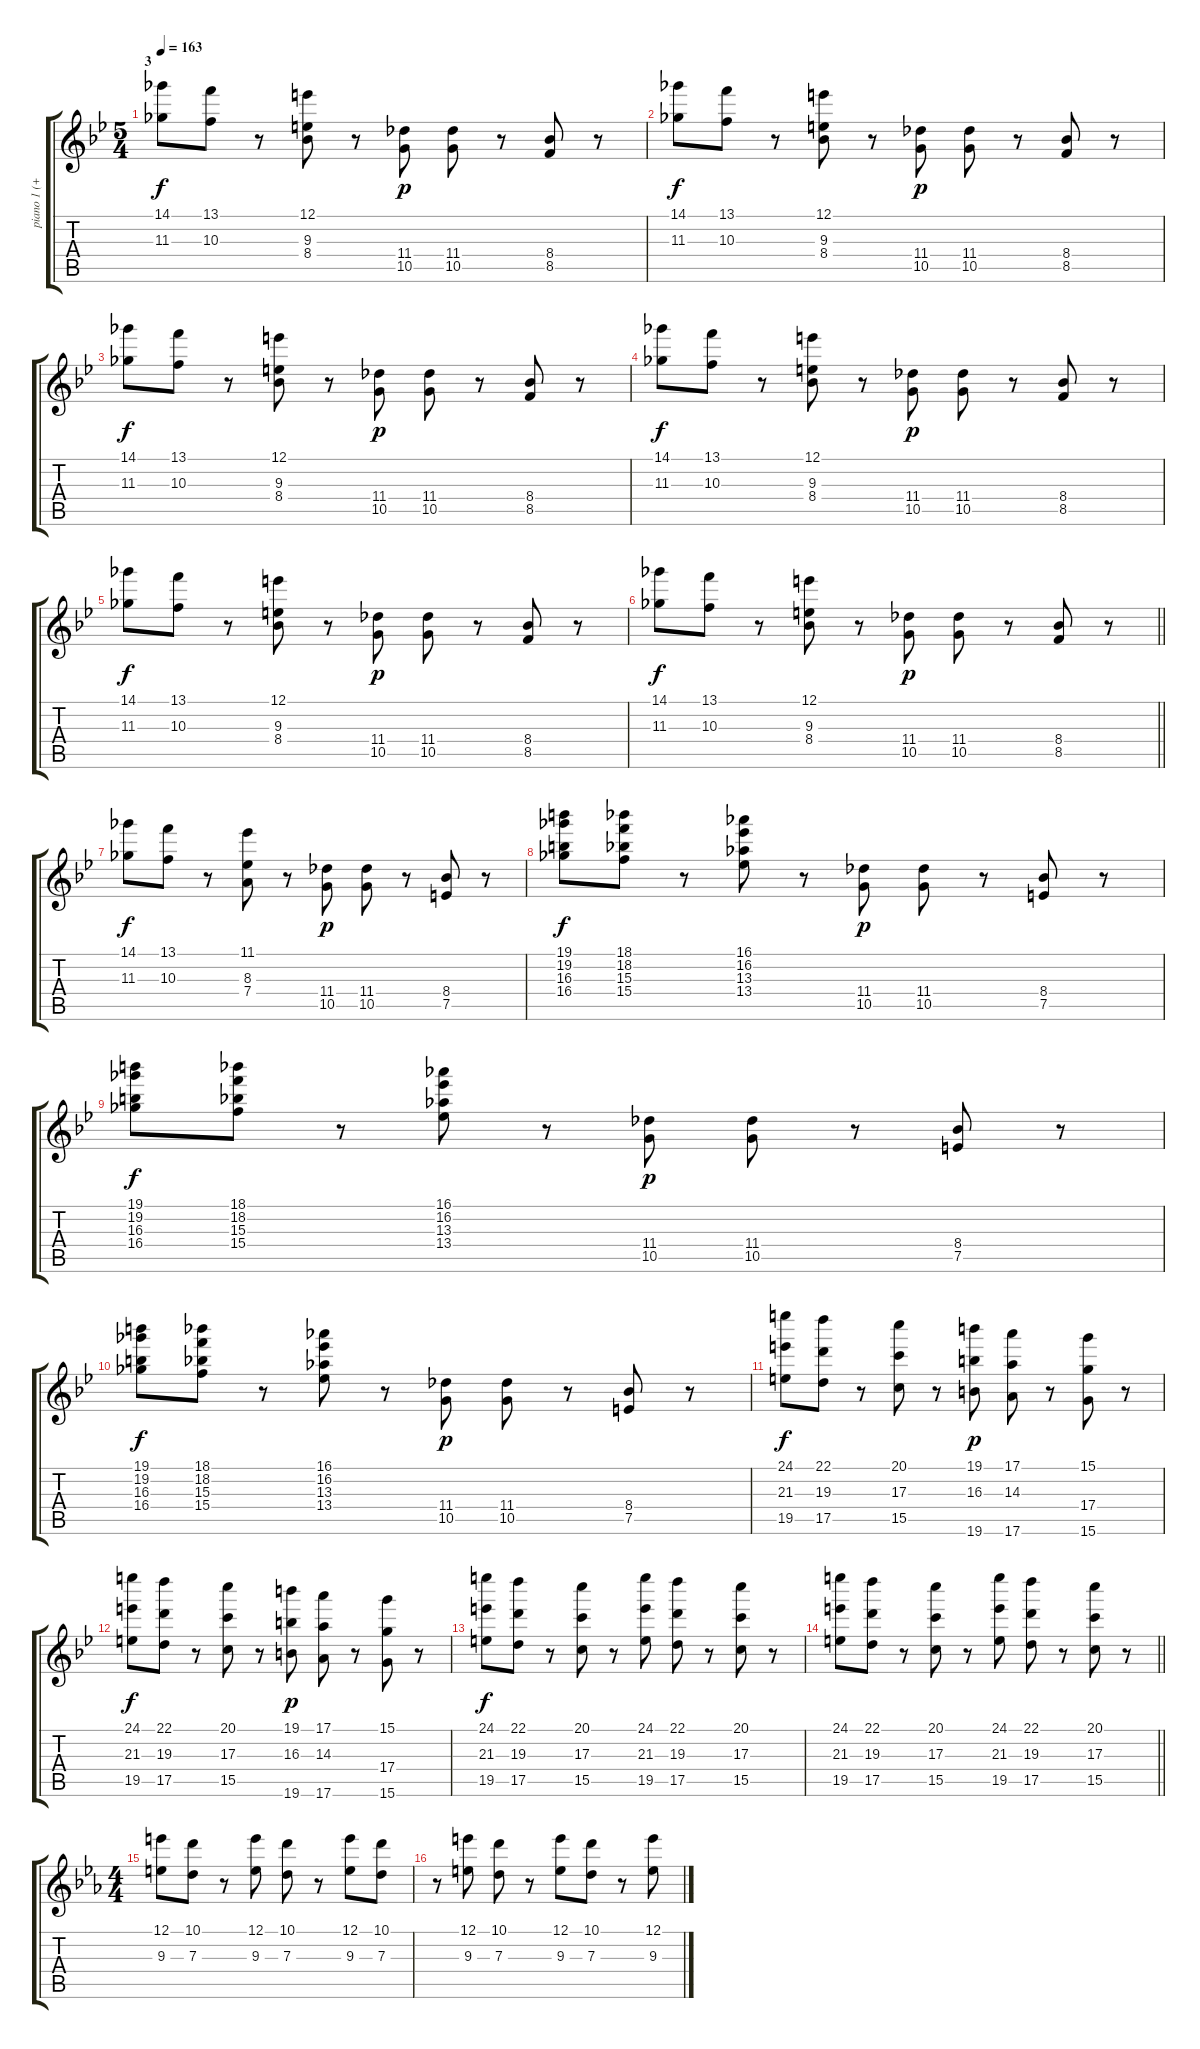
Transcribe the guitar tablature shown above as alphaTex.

\track ("piano 1 (+12)" "piano 1 (+") {instrument acousticgrandpiano}
\staff {score tabs}
\tuning (E5 B4 G4 D4 A3 E3) {hide}
\ts (5 4)
\section ("" "3")
\tempo 163
\clef g2
\ks gminor
(14.1 11.3).8{dy f} (13.1 10.3).8 r.8 (12.1 9.3 8.4).8 r.8 (11.4 10.5).8{dy p} (11.4 10.5).8 r.8 (8.4 8.5).8 r.8 |
(14.1 11.3).8{dy f} (13.1 10.3).8 r.8 (12.1 9.3 8.4).8 r.8 (11.4 10.5).8{dy p} (11.4 10.5).8 r.8 (8.4 8.5).8 r.8 |
(14.1 11.3).8{dy f} (13.1 10.3).8 r.8 (12.1 9.3 8.4).8 r.8 (11.4 10.5).8{dy p} (11.4 10.5).8 r.8 (8.4 8.5).8 r.8 |
(14.1 11.3).8{dy f} (13.1 10.3).8 r.8 (12.1 9.3 8.4).8 r.8 (11.4 10.5).8{dy p} (11.4 10.5).8 r.8 (8.4 8.5).8 r.8 |
(14.1 11.3).8{dy f} (13.1 10.3).8 r.8 (12.1 9.3 8.4).8 r.8 (11.4 10.5).8{dy p} (11.4 10.5).8 r.8 (8.4 8.5).8 r.8 |
\barLineRight lightlight
(14.1 11.3).8{dy f} (13.1 10.3).8 r.8 (12.1 9.3 8.4).8 r.8 (11.4 10.5).8{dy p} (11.4 10.5).8 r.8 (8.4 8.5).8 r.8 |
(14.1 11.3).8{dy f} (13.1 10.3).8 r.8 (11.1 8.3 7.4).8 r.8 (11.4 10.5).8{dy p} (11.4 10.5).8 r.8 (8.4 7.5).8 r.8 |
(19.1 19.2 16.3 16.4).8{dy f} (18.1 18.2 15.3 15.4).8 r.8 (16.1 16.2 13.3 13.4).8 r.8 (11.4 10.5).8{dy p} (11.4 10.5).8 r.8 (8.4 7.5).8 r.8 |
(19.1 19.2 16.3 16.4).8{dy f} (18.1 18.2 15.3 15.4).8 r.8 (16.1 16.2 13.3 13.4).8 r.8 (11.4 10.5).8{dy p} (11.4 10.5).8 r.8 (8.4 7.5).8 r.8 |
(19.1 19.2 16.3 16.4).8{dy f} (18.1 18.2 15.3 15.4).8 r.8 (16.1 16.2 13.3 13.4).8 r.8 (11.4 10.5).8{dy p} (11.4 10.5).8 r.8 (8.4 7.5).8 r.8 |
(24.1 21.3 19.5).8{dy f} (22.1 19.3 17.5).8 r.8 (20.1 17.3 15.5).8 r.8 (19.1 16.3 19.6).8{dy p} (17.1 14.3 17.6).8 r.8 (15.1 17.4 15.6).8 r.8 |
(24.1 21.3 19.5).8{dy f} (22.1 19.3 17.5).8 r.8 (20.1 17.3 15.5).8 r.8 (19.1 16.3 19.6).8{dy p} (17.1 14.3 17.6).8 r.8 (15.1 17.4 15.6).8 r.8 |
(24.1 21.3 19.5).8{dy f} (22.1 19.3 17.5).8 r.8 (20.1 17.3 15.5).8 r.8 (24.1 21.3 19.5).8 (22.1 19.3 17.5).8 r.8 (20.1 17.3 15.5).8 r.8 |
\barLineRight lightlight
(24.1 21.3 19.5).8 (22.1 19.3 17.5).8 r.8 (20.1 17.3 15.5).8 r.8 (24.1 21.3 19.5).8 (22.1 19.3 17.5).8 r.8 (20.1 17.3 15.5).8 r.8 |
\ts (4 4)
\ks cminor
(12.1 9.3).8 (10.1 7.3).8 r.8 (12.1 9.3).8 (10.1 7.3).8 r.8 (12.1 9.3).8 (10.1 7.3).8 |
r.8 (12.1 9.3).8 (10.1 7.3).8 r.8 (12.1 9.3).8 (10.1 7.3).8 r.8 (12.1 9.3).8
